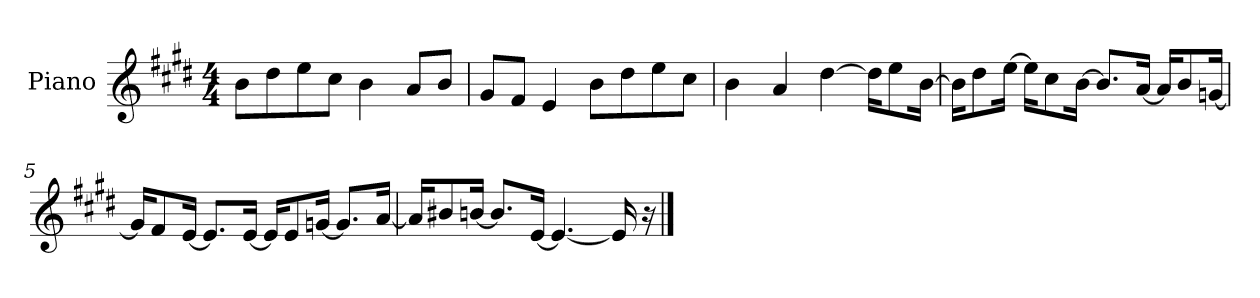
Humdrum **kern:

**kern
*part1
*staff1
*I"Piano
*I'P-no
*clefG2
*k[f#c#g#d#]
*M4/4
*MM90
=1
8b\L
8dd#\
8ee\
8cc#\J
4b\
8a/L
8b/J
=2
8g#/L
8f#/J
4e/
8b\L
8dd#\
8ee\
8cc#\J
=3
4b\
4a/
[4dd#\
16dd#\KL]
8ee\
[16b\Jk
=4
16b\KL]
8dd#\
[16ee\Jk
16ee\KL]
8cc#\
[16b\Jk
8.b/L]
[16a/Jk
16a/KL]
8b/
[16gn/Jk
!!LO:LB:g=z
=5
16g/KL]
8f#/
[16e/Jk
8.e/L]
[16e/Jk
16e/KL]
8e/
[16gn/Jk
8.g/L]
[16a/Jk
=6
16a/KL]
8b#X/
[16bn/Jk
8.b/L]
[16e/Jk
4.e/_
16e/]
16r
==
*-
